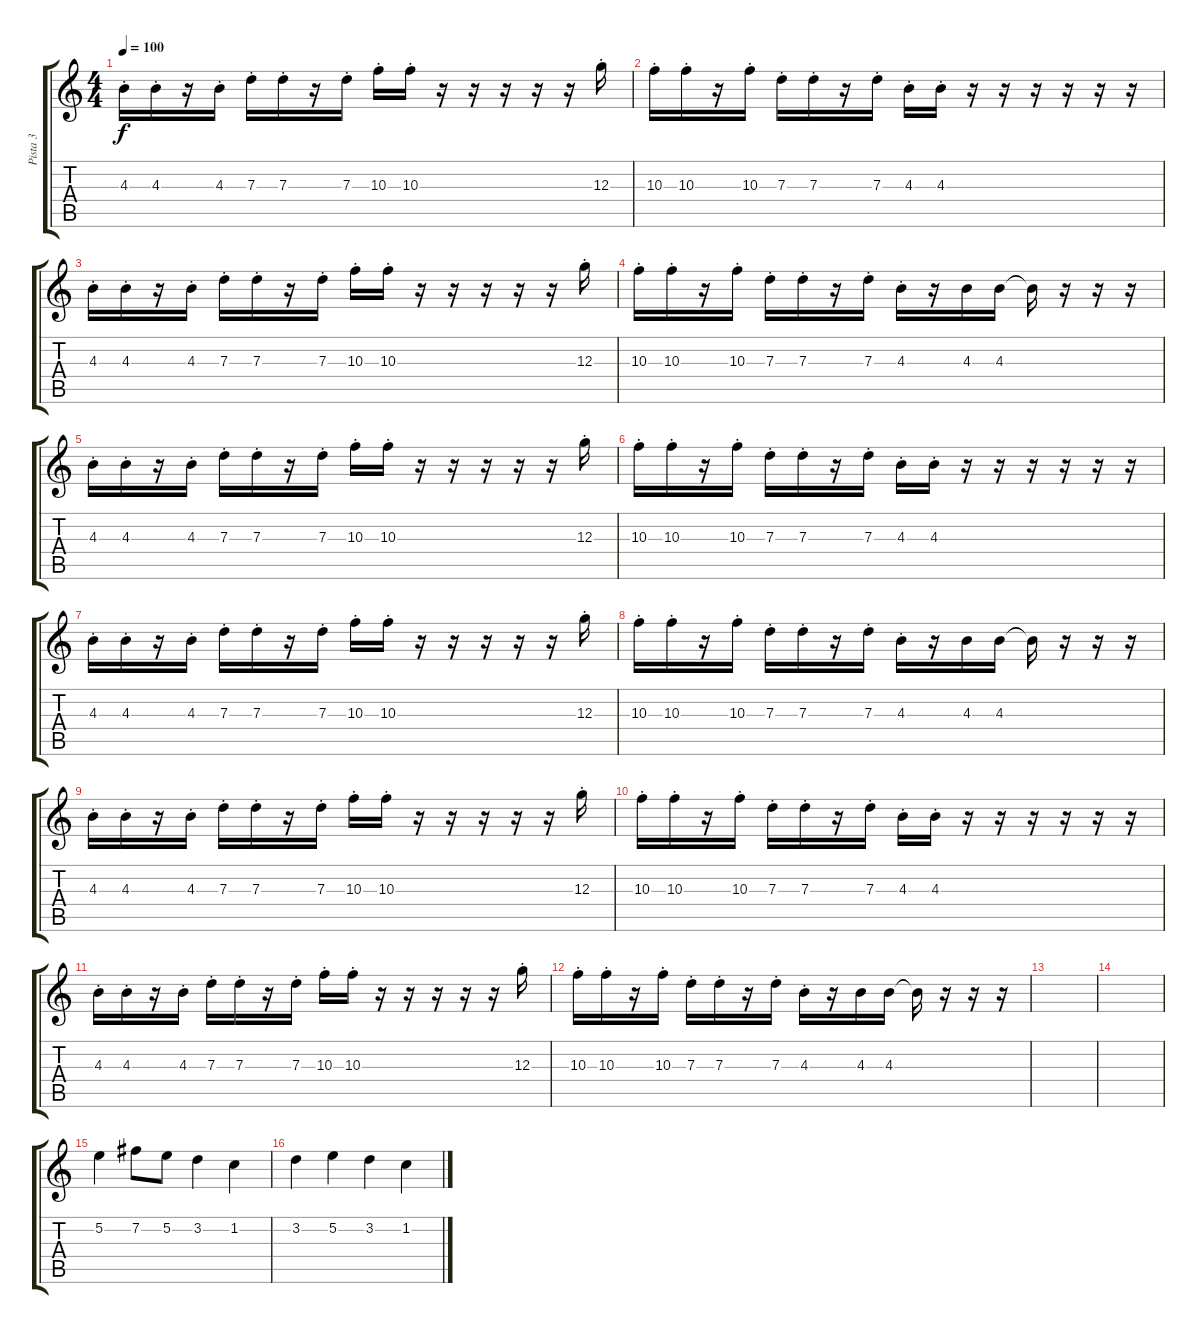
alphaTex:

\track ("Pista 3" "Pista 3") {instrument overdrivenguitar}
\staff {score tabs}
\tuning (E4 B3 G3 D3 A2 E2) {hide}
\ts (4 4)
\tempo 100
\clef g2
\ks c
4.3{st}.16{dy f} 4.3{st}.16 r.16 4.3{st}.16 7.3{st}.16 7.3{st}.16 r.16 7.3{st}.16 10.3{st}.16 10.3{st}.16 r.16 r.16 r.16 r.16 r.16 12.3{st}.16 |
10.3{st}.16 10.3{st}.16 r.16 10.3{st}.16 7.3{st}.16 7.3{st}.16 r.16 7.3{st}.16 4.3{st}.16 4.3{st}.16 r.16 r.16 r.16 r.16 r.16 r.16 |
4.3{st}.16 4.3{st}.16 r.16 4.3{st}.16 7.3{st}.16 7.3{st}.16 r.16 7.3{st}.16 10.3{st}.16 10.3{st}.16 r.16 r.16 r.16 r.16 r.16 12.3{st}.16 |
10.3{st}.16 10.3{st}.16 r.16 10.3{st}.16 7.3{st}.16 7.3{st}.16 r.16 7.3{st}.16 4.3{st}.16 r.16 4.3.16 4.3.16 4.3{t}.16 r.16 r.16 r.16 |
4.3{st}.16 4.3{st}.16 r.16 4.3{st}.16 7.3{st}.16 7.3{st}.16 r.16 7.3{st}.16 10.3{st}.16 10.3{st}.16 r.16 r.16 r.16 r.16 r.16 12.3{st}.16 |
10.3{st}.16 10.3{st}.16 r.16 10.3{st}.16 7.3{st}.16 7.3{st}.16 r.16 7.3{st}.16 4.3{st}.16 4.3{st}.16 r.16 r.16 r.16 r.16 r.16 r.16 |
4.3{st}.16 4.3{st}.16 r.16 4.3{st}.16 7.3{st}.16 7.3{st}.16 r.16 7.3{st}.16 10.3{st}.16 10.3{st}.16 r.16 r.16 r.16 r.16 r.16 12.3{st}.16 |
10.3{st}.16 10.3{st}.16 r.16 10.3{st}.16 7.3{st}.16 7.3{st}.16 r.16 7.3{st}.16 4.3{st}.16 r.16 4.3.16 4.3.16 4.3{t}.16 r.16 r.16 r.16 |
4.3{st}.16 4.3{st}.16 r.16 4.3{st}.16 7.3{st}.16 7.3{st}.16 r.16 7.3{st}.16 10.3{st}.16 10.3{st}.16 r.16 r.16 r.16 r.16 r.16 12.3{st}.16 |
10.3{st}.16 10.3{st}.16 r.16 10.3{st}.16 7.3{st}.16 7.3{st}.16 r.16 7.3{st}.16 4.3{st}.16 4.3{st}.16 r.16 r.16 r.16 r.16 r.16 r.16 |
4.3{st}.16 4.3{st}.16 r.16 4.3{st}.16 7.3{st}.16 7.3{st}.16 r.16 7.3{st}.16 10.3{st}.16 10.3{st}.16 r.16 r.16 r.16 r.16 r.16 12.3{st}.16 |
10.3{st}.16 10.3{st}.16 r.16 10.3{st}.16 7.3{st}.16 7.3{st}.16 r.16 7.3{st}.16 4.3{st}.16 r.16 4.3.16 4.3.16 4.3{t}.16 r.16 r.16 r.16 |
|
|
5.2.4 7.2.8 5.2.8 3.2.4 1.2.4 |
3.2.4 5.2.4 3.2.4 1.2.4
